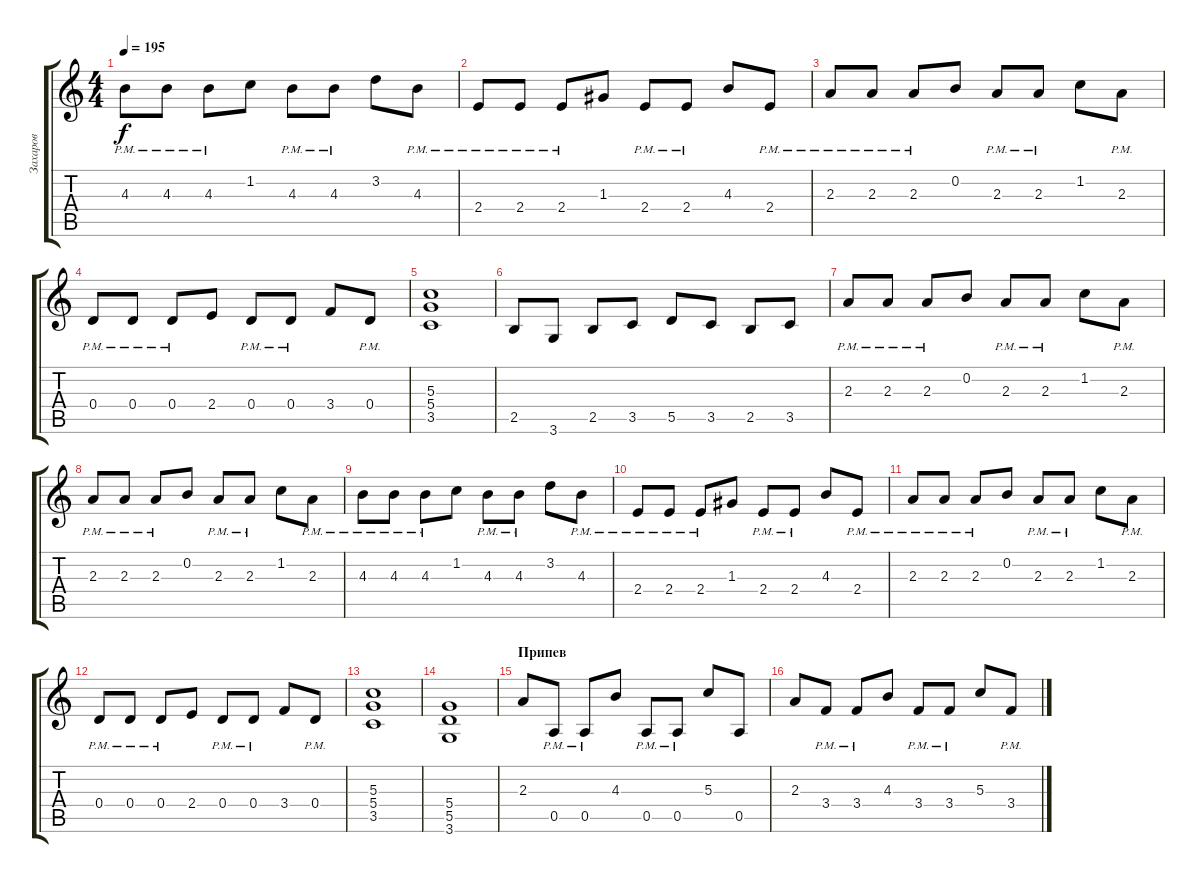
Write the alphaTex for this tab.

\track ("Захаров" "Захаров") {instrument distortionguitar}
\staff {score tabs}
\tuning (E4 B3 G3 D3 A2 E2) {hide}
\ts (4 4)
\tempo 195
\clef g2
\ks c
4.3{pm}.8{dy f} 4.3{pm}.8 4.3{pm}.8 1.2.8 4.3{pm}.8 4.3{pm}.8 3.2.8 4.3{pm}.8 |
2.4{pm}.8 2.4{pm}.8 2.4{pm}.8 1.3.8 2.4{pm}.8 2.4{pm}.8 4.3.8 2.4{pm}.8 |
2.3{pm}.8 2.3{pm}.8 2.3{pm}.8 0.2.8 2.3{pm}.8 2.3{pm}.8 1.2.8 2.3{pm}.8 |
0.4{pm}.8 0.4{pm}.8 0.4{pm}.8 2.4.8 0.4{pm}.8 0.4{pm}.8 3.4.8 0.4{pm}.8 |
(5.3 5.4 3.5).1 |
2.5.8 3.6.8 2.5.8 3.5.8 5.5.8 3.5.8 2.5.8 3.5.8 |
2.3{pm}.8 2.3{pm}.8 2.3{pm}.8 0.2.8 2.3{pm}.8 2.3{pm}.8 1.2.8 2.3{pm}.8 |
2.3{pm}.8 2.3{pm}.8 2.3{pm}.8 0.2.8 2.3{pm}.8 2.3{pm}.8 1.2.8 2.3{pm}.8 |
4.3{pm}.8 4.3{pm}.8 4.3{pm}.8 1.2.8 4.3{pm}.8 4.3{pm}.8 3.2.8 4.3{pm}.8 |
2.4{pm}.8 2.4{pm}.8 2.4{pm}.8 1.3.8 2.4{pm}.8 2.4{pm}.8 4.3.8 2.4{pm}.8 |
2.3{pm}.8 2.3{pm}.8 2.3{pm}.8 0.2.8 2.3{pm}.8 2.3{pm}.8 1.2.8 2.3{pm}.8 |
0.4{pm}.8 0.4{pm}.8 0.4{pm}.8 2.4.8 0.4{pm}.8 0.4{pm}.8 3.4.8 0.4{pm}.8 |
(5.3 5.4 3.5).1 |
(5.4 5.5 3.6).1 |
\section ("" "Припев")
2.3.8 0.5{pm}.8 0.5{pm}.8 4.3.8 0.5{pm}.8 0.5{pm}.8 5.3.8 0.5.8 |
2.3.8 3.4{pm}.8 3.4{pm}.8 4.3.8 3.4{pm}.8 3.4{pm}.8 5.3.8 3.4{pm}.8
